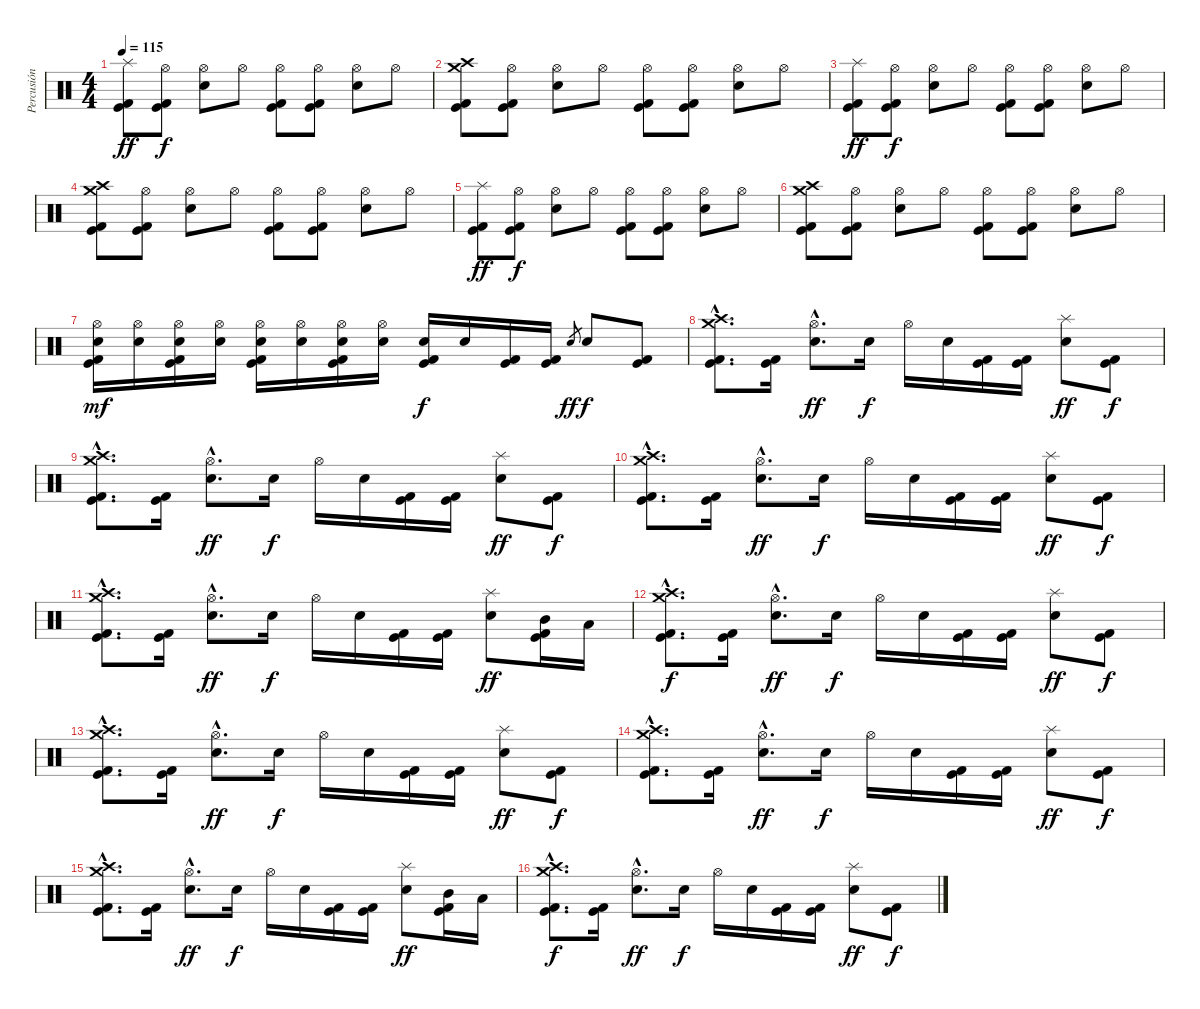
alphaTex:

\track ("Percusión" "Percusión") {instrument percussion}
\staff {score}
\articulation defaults
\ts (4 4)
\tempo 115
\clef neutral
\ks c
("Splash (hit)" "Kick (hit) 2" "Kick (hit)").8{dy ff} ("Hi-Hat (open)" "Kick (hit) 2" "Kick (hit)").8{dy f} ("Hi-Hat (open)" "Electric Snare (hit)").8 "Hi-Hat (open)".8 ("Hi-Hat (open)" "Kick (hit) 2" "Kick (hit)").8 ("Hi-Hat (open)" "Kick (hit) 2" "Kick (hit)").8 ("Hi-Hat (open)" "Electric Snare (hit)").8 "Hi-Hat (open)".8 |
("Crash high (hit)" "Crash medium (hit)" "Kick (hit) 2" "Kick (hit)").8 ("Hi-Hat (open)" "Kick (hit) 2" "Kick (hit)").8 ("Hi-Hat (open)" "Electric Snare (hit)").8 "Hi-Hat (open)".8 ("Hi-Hat (open)" "Kick (hit) 2" "Kick (hit)").8 ("Hi-Hat (open)" "Kick (hit) 2" "Kick (hit)").8 ("Hi-Hat (open)" "Electric Snare (hit)").8 "Hi-Hat (open)".8 |
("Splash (hit)" "Kick (hit) 2" "Kick (hit)").8{dy ff} ("Hi-Hat (open)" "Kick (hit) 2" "Kick (hit)").8{dy f} ("Hi-Hat (open)" "Electric Snare (hit)").8 "Hi-Hat (open)".8 ("Hi-Hat (open)" "Kick (hit) 2" "Kick (hit)").8 ("Hi-Hat (open)" "Kick (hit) 2" "Kick (hit)").8 ("Hi-Hat (open)" "Electric Snare (hit)").8 "Hi-Hat (open)".8 |
("Crash high (hit)" "Crash medium (hit)" "Kick (hit) 2" "Kick (hit)").8 ("Hi-Hat (open)" "Kick (hit) 2" "Kick (hit)").8 ("Hi-Hat (open)" "Electric Snare (hit)").8 "Hi-Hat (open)".8 ("Hi-Hat (open)" "Kick (hit) 2" "Kick (hit)").8 ("Hi-Hat (open)" "Kick (hit) 2" "Kick (hit)").8 ("Hi-Hat (open)" "Electric Snare (hit)").8 "Hi-Hat (open)".8 |
("Splash (hit)" "Kick (hit) 2" "Kick (hit)").8{dy ff} ("Hi-Hat (open)" "Kick (hit) 2" "Kick (hit)").8{dy f} ("Hi-Hat (open)" "Electric Snare (hit)").8 "Hi-Hat (open)".8 ("Hi-Hat (open)" "Kick (hit) 2" "Kick (hit)").8 ("Hi-Hat (open)" "Kick (hit) 2" "Kick (hit)").8 ("Hi-Hat (open)" "Electric Snare (hit)").8 "Hi-Hat (open)".8 |
("Crash high (hit)" "Crash medium (hit)" "Kick (hit) 2" "Kick (hit)").8 ("Hi-Hat (open)" "Kick (hit) 2" "Kick (hit)").8 ("Hi-Hat (open)" "Electric Snare (hit)").8 "Hi-Hat (open)".8 ("Hi-Hat (open)" "Kick (hit) 2" "Kick (hit)").8 ("Hi-Hat (open)" "Kick (hit) 2" "Kick (hit)").8 ("Hi-Hat (open)" "Electric Snare (hit)").8 "Hi-Hat (open)".8 |
("Hi-Hat (open)" "Electric Snare (hit)" "Kick (hit) 2" "Kick (hit)").16{dy mf} ("Hi-Hat (open)" "Electric Snare (hit)").16 ("Hi-Hat (open)" "Electric Snare (hit)" "Kick (hit) 2" "Kick (hit)").16 ("Hi-Hat (open)" "Electric Snare (hit)").16 ("Hi-Hat (open)" "Electric Snare (hit)" "Kick (hit) 2" "Kick (hit)").16 ("Hi-Hat (open)" "Electric Snare (hit)").16 ("Hi-Hat (open)" "Electric Snare (hit)" "Kick (hit) 2" "Kick (hit)").16 ("Hi-Hat (open)" "Electric Snare (hit)").16 ("Electric Snare (hit)" "Kick (hit) 2" "Kick (hit)").16{dy f} "Electric Snare (hit)".16 ("Kick (hit) 2" "Kick (hit)").16 ("Kick (hit) 2" "Kick (hit)").16 "Electric Snare (hit)".8{gr dy ff} "Electric Snare (hit)".8{dy f} ("Kick (hit) 2" "Kick (hit)").8 |
("Crash medium (hit)"{hac} "Crash high (hit)"{hac} "Kick (hit) 2"{hac} "Kick (hit)"{hac}).8{d} ("Kick (hit) 2" "Kick (hit)").16 ("Hi-Hat (open)"{hac} "Electric Snare (hit)"{hac}).8{d dy ff} "Electric Snare (hit)".16{dy f} "Hi-Hat (open)".16 "Electric Snare (hit)".16 ("Kick (hit) 2" "Kick (hit)").16 ("Kick (hit) 2" "Kick (hit)").16 ("Splash (hit)" "Electric Snare (hit)").8{dy ff} ("Kick (hit) 2" "Kick (hit)").8{dy f} |
("Crash medium (hit)"{hac} "Crash high (hit)"{hac} "Kick (hit) 2"{hac} "Kick (hit)"{hac}).8{d} ("Kick (hit) 2" "Kick (hit)").16 ("Hi-Hat (open)"{hac} "Electric Snare (hit)"{hac}).8{d dy ff} "Electric Snare (hit)".16{dy f} "Hi-Hat (open)".16 "Electric Snare (hit)".16 ("Kick (hit) 2" "Kick (hit)").16 ("Kick (hit) 2" "Kick (hit)").16 ("Splash (hit)" "Electric Snare (hit)").8{dy ff} ("Kick (hit) 2" "Kick (hit)").8{dy f} |
("Crash medium (hit)"{hac} "Crash high (hit)"{hac} "Kick (hit) 2"{hac} "Kick (hit)"{hac}).8{d} ("Kick (hit) 2" "Kick (hit)").16 ("Hi-Hat (open)"{hac} "Electric Snare (hit)"{hac}).8{d dy ff} "Electric Snare (hit)".16{dy f} "Hi-Hat (open)".16 "Electric Snare (hit)".16 ("Kick (hit) 2" "Kick (hit)").16 ("Kick (hit) 2" "Kick (hit)").16 ("Splash (hit)" "Electric Snare (hit)").8{dy ff} ("Kick (hit) 2" "Kick (hit)").8{dy f} |
("Crash medium (hit)"{hac} "Crash high (hit)"{hac} "Kick (hit) 2"{hac} "Kick (hit)"{hac}).8{d} ("Kick (hit) 2" "Kick (hit)").16 ("Hi-Hat (open)"{hac} "Electric Snare (hit)"{hac}).8{d dy ff} "Electric Snare (hit)".16{dy f} "Hi-Hat (open)".16 "Electric Snare (hit)".16 ("Kick (hit) 2" "Kick (hit)").16 ("Kick (hit) 2" "Kick (hit)").16 ("Splash (hit)" "Electric Snare (hit)").8{dy ff} ("Mid Tom (hit)" "Kick (hit) 2" "Kick (hit)").16 "Low Tom (hit)".16 |
("Crash medium (hit)"{hac} "Crash high (hit)"{hac} "Kick (hit) 2"{hac} "Kick (hit)"{hac}).8{d dy f} ("Kick (hit) 2" "Kick (hit)").16 ("Hi-Hat (open)"{hac} "Electric Snare (hit)"{hac}).8{d dy ff} "Electric Snare (hit)".16{dy f} "Hi-Hat (open)".16 "Electric Snare (hit)".16 ("Kick (hit) 2" "Kick (hit)").16 ("Kick (hit) 2" "Kick (hit)").16 ("Splash (hit)" "Electric Snare (hit)").8{dy ff} ("Kick (hit) 2" "Kick (hit)").8{dy f} |
("Crash medium (hit)"{hac} "Crash high (hit)"{hac} "Kick (hit) 2"{hac} "Kick (hit)"{hac}).8{d} ("Kick (hit) 2" "Kick (hit)").16 ("Hi-Hat (open)"{hac} "Electric Snare (hit)"{hac}).8{d dy ff} "Electric Snare (hit)".16{dy f} "Hi-Hat (open)".16 "Electric Snare (hit)".16 ("Kick (hit) 2" "Kick (hit)").16 ("Kick (hit) 2" "Kick (hit)").16 ("Splash (hit)" "Electric Snare (hit)").8{dy ff} ("Kick (hit) 2" "Kick (hit)").8{dy f} |
("Crash medium (hit)"{hac} "Crash high (hit)"{hac} "Kick (hit) 2"{hac} "Kick (hit)"{hac}).8{d} ("Kick (hit) 2" "Kick (hit)").16 ("Hi-Hat (open)"{hac} "Electric Snare (hit)"{hac}).8{d dy ff} "Electric Snare (hit)".16{dy f} "Hi-Hat (open)".16 "Electric Snare (hit)".16 ("Kick (hit) 2" "Kick (hit)").16 ("Kick (hit) 2" "Kick (hit)").16 ("Splash (hit)" "Electric Snare (hit)").8{dy ff} ("Kick (hit) 2" "Kick (hit)").8{dy f} |
("Crash medium (hit)"{hac} "Crash high (hit)"{hac} "Kick (hit) 2"{hac} "Kick (hit)"{hac}).8{d} ("Kick (hit) 2" "Kick (hit)").16 ("Hi-Hat (open)"{hac} "Electric Snare (hit)"{hac}).8{d dy ff} "Electric Snare (hit)".16{dy f} "Hi-Hat (open)".16 "Electric Snare (hit)".16 ("Kick (hit) 2" "Kick (hit)").16 ("Kick (hit) 2" "Kick (hit)").16 ("Splash (hit)" "Electric Snare (hit)").8{dy ff} ("Mid Tom (hit)" "Kick (hit) 2" "Kick (hit)").16 "Low Tom (hit)".16 |
("Crash medium (hit)"{hac} "Crash high (hit)"{hac} "Kick (hit) 2"{hac} "Kick (hit)"{hac}).8{d dy f} ("Kick (hit) 2" "Kick (hit)").16 ("Hi-Hat (open)"{hac} "Electric Snare (hit)"{hac}).8{d dy ff} "Electric Snare (hit)".16{dy f} "Hi-Hat (open)".16 "Electric Snare (hit)".16 ("Kick (hit) 2" "Kick (hit)").16 ("Kick (hit) 2" "Kick (hit)").16 ("Splash (hit)" "Electric Snare (hit)").8{dy ff} ("Kick (hit) 2" "Kick (hit)").8{dy f}
